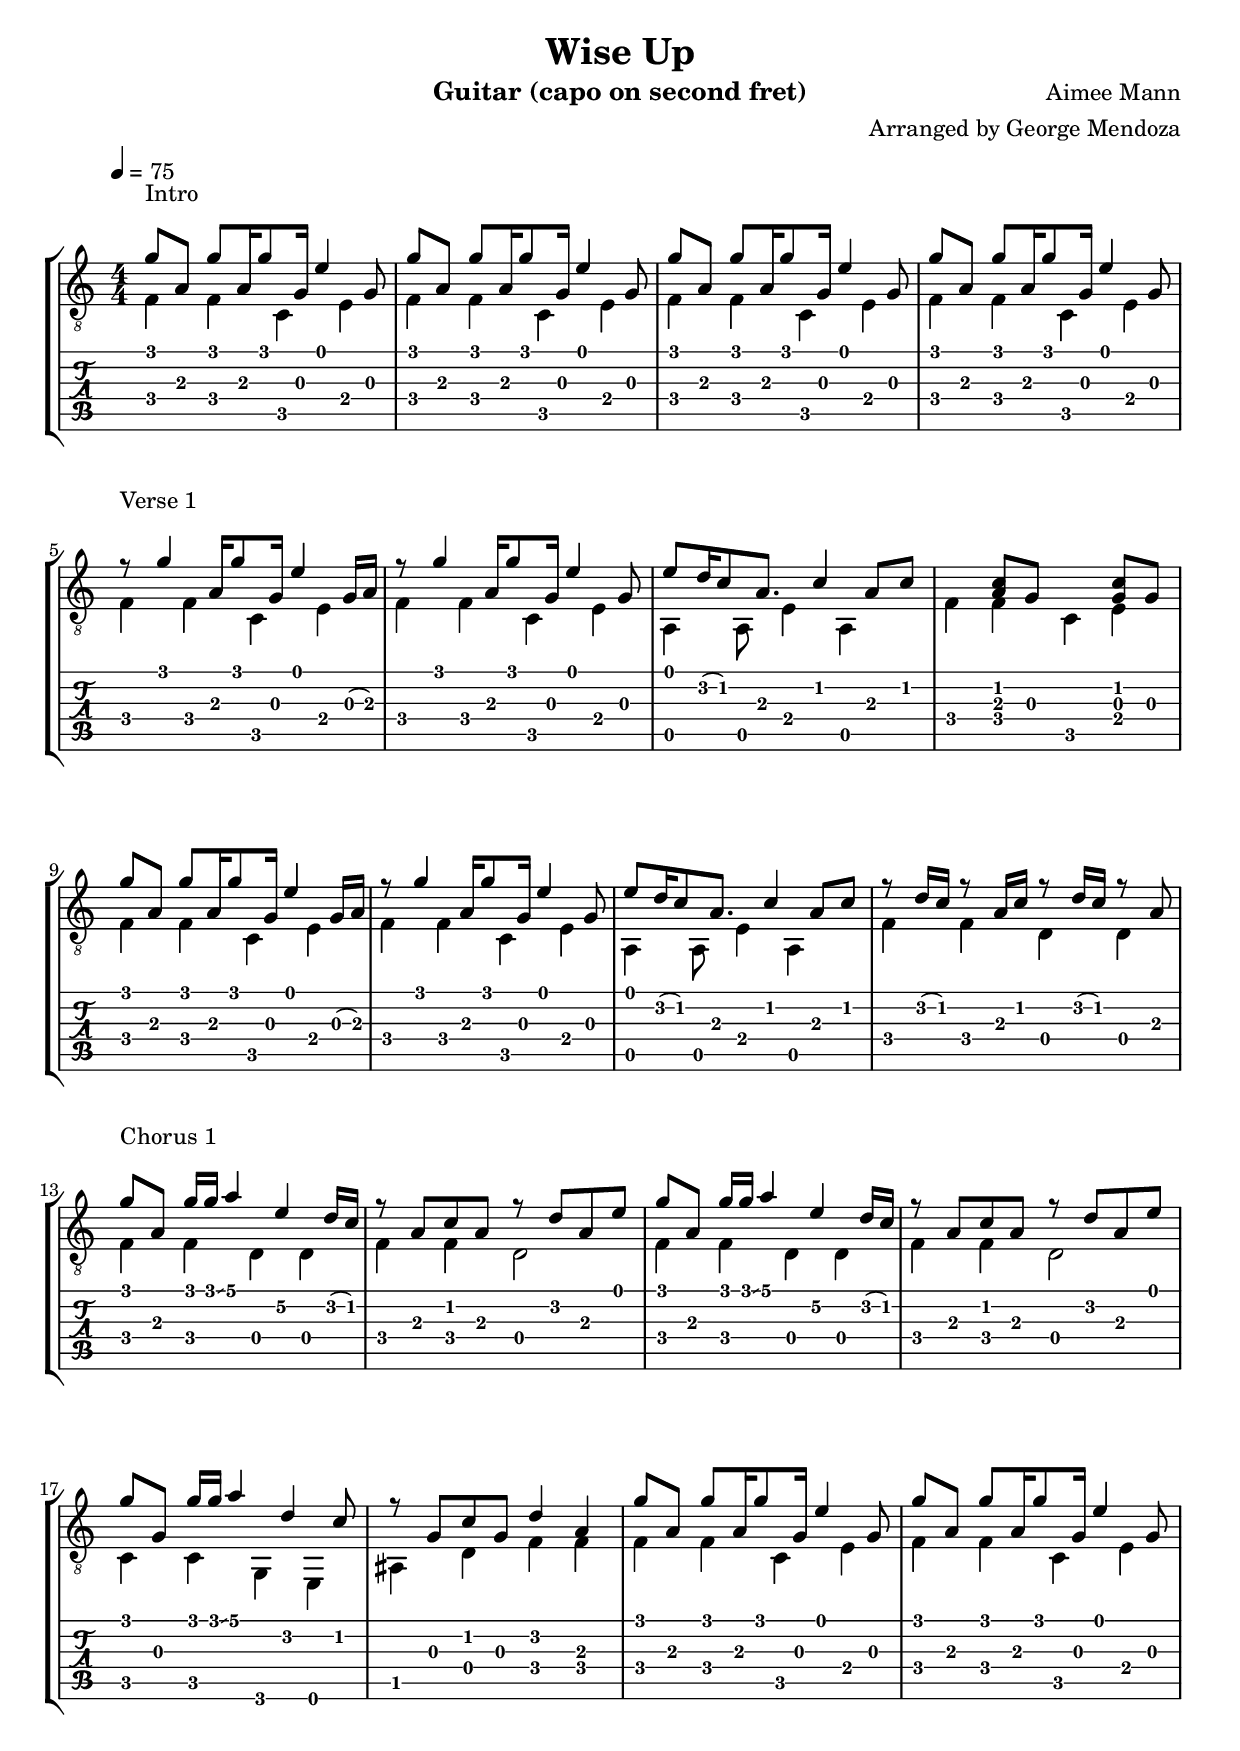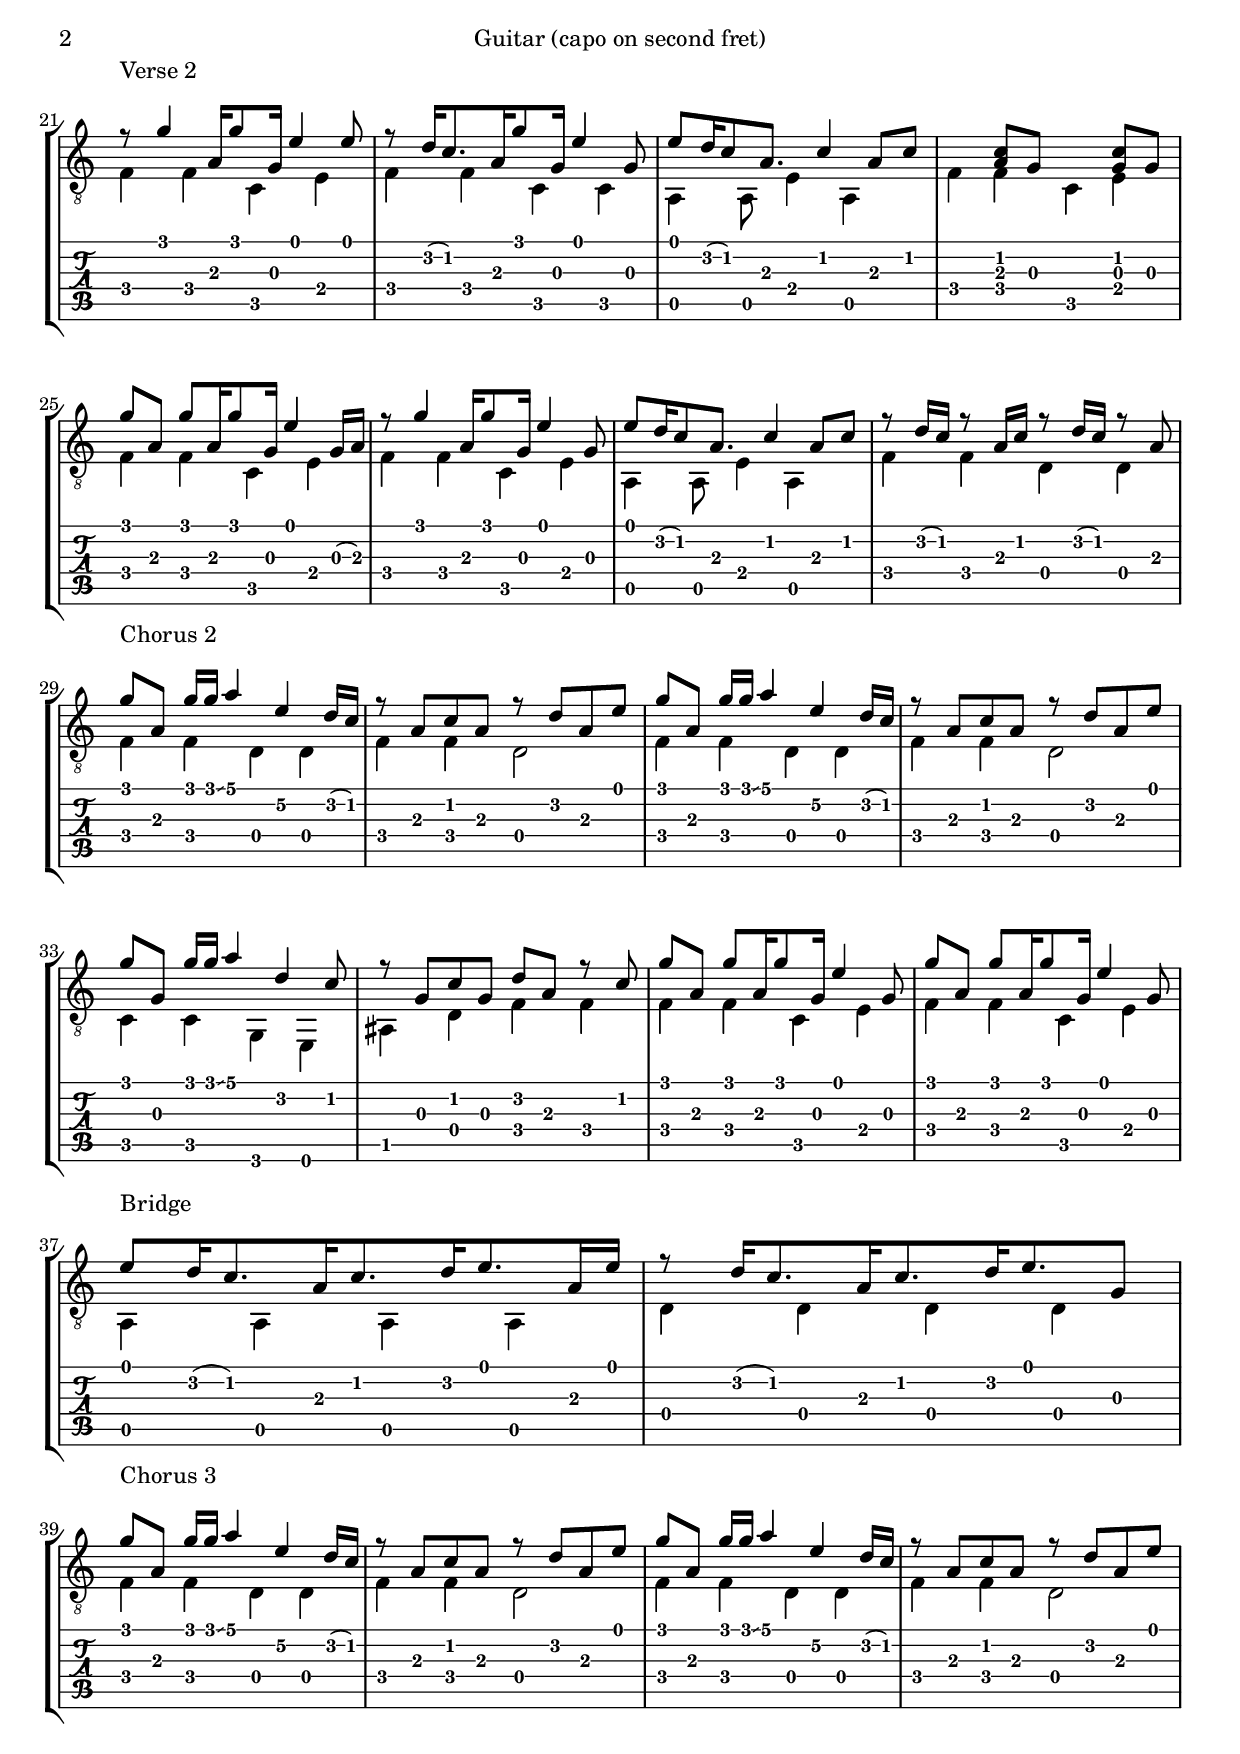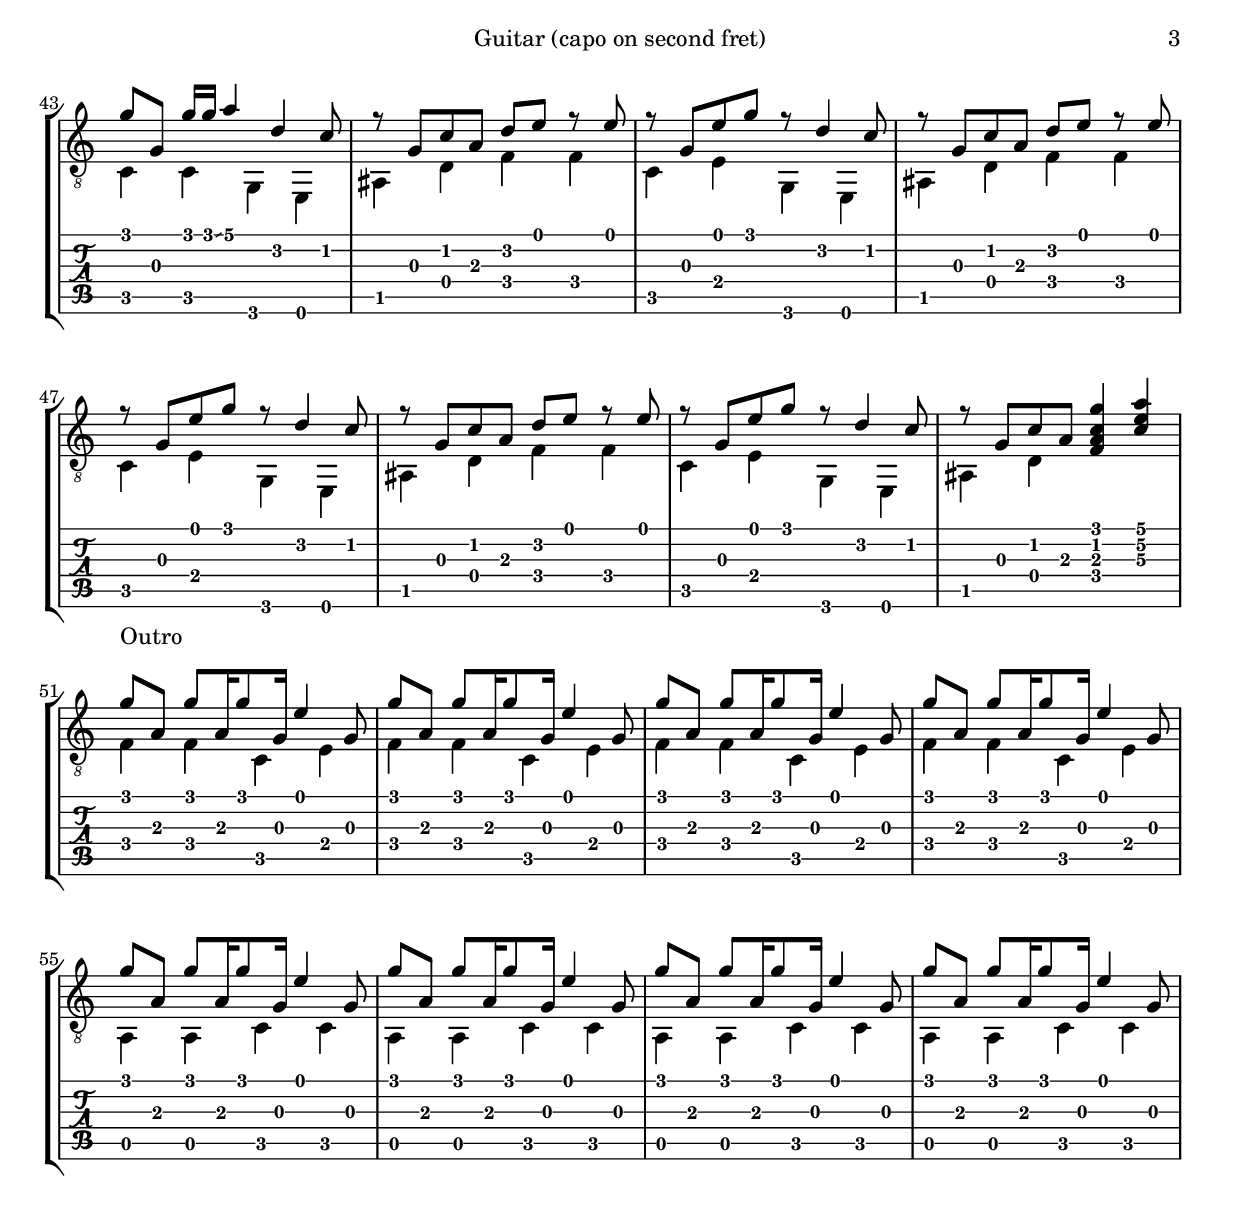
\version "2.12.3"
\include "english.ly"

\paper {
 indent = #0
}

\header {
  title = "Wise Up"
  composer = "Aimee Mann"
  arranger = "Arranged by George Mendoza"
  instrument = "Guitar (capo on second fret)"
}

%-----------------------------------------------------------------------
% Chord Sets

cChordSetAm = { r4-"Am" r r r }
cChordSetAmC = { r4-"Am" r r-"C" r }
cChordSetBbF = { r4-"Bb" r r-"F" r }
cChordSetCCGE = { r4-"C" r r-"G" r-"E" }
cChordSetD = { r4-"D" r r r }
cChordSetFC = { r4-"F" r r-"C" r }
cChordSetFD = { r4-"F" r r-"D" r }

%-----------------------------------------------------------------------
% Bars

vOneBarBeforeYouSign = { r8 <d'\2>16( <c'\2>8.) <a\3>16 <c'\2>8. <d'\2>16 <e'\1>8. <g\3>8 }
vTwoBarBeforeYouSign = { <d\4>4 <d\4>4 <d\4>4 <d\4>4 }
cBarBeforeYouSign = { \cChordSetD }

vOneBarBeganIt = { \skip 4 <a\3 c'\2 >8 <g\3>8 \skip 4 <g\3 c'\2 >8 <g\3>8 }
vTwoBarBeganIt = { <f\4>4 <f\4>4 <c\5>4 <e\4>4 }
cBarBeganIt = { \cChordSetFC }

vOneBarItThough = { r8 <d'\2>16( <c'\2>16) r8 <a\3>16 <c'\2>16 r8 <d'\2>16( <c'\2>16) r8 <a\3>8 }
vTwoBarItThough = { <f\4>4 <f\4>4 <d\4>4 <d\4>4 }
cBarItThough = { \cChordSetFD }

vOneBarFDm = { r8 <a\3>8 <c'\2>8 <a\3>8 r8 <d'\2>8 <a\3>8 <e'\1>8 }
vTwoBarFDm = { <f\4>4 <f\4>4 <d\4>2 }
cBarFDm = { \cChordSetFD }

vOneBarIntro = { <g'\1>8 <a\3>8 <g'\1>8 <a\3>16 <g'\1>8 <g\3>16 <e'\1>4 <g\3>8 }
vTwoBarIntro = { <f\4>4 <f\4>4 <c\5>4  <e\4>4 }
cBarIntro = { \cChordSetFC }

vOneBarItsNot = { r8 <g'\1>4 <a\3>16 <g'\1>8 <g\3>16 <e'\1>4 <g\3>16( <a\3>16) }
vTwoBarItsNot = { <f\4>4 <f\4>4 <c\5>4 <e\4>4 }
cBarItsNot = { \cChordSetFC }

vOneBarItsNotGoingToStop = { <g'\1>8 <a\3>8 <g'\1>16 <g'\1>16\glissando <a'\1>4 <e'\2>4 <d'\2>16( <c'\2>16) }
vTwoBarItsNotGoingToStop = { <f\4>4 <f\4>4 <d\4>4 <d\4>4 }
cBarItsNotGoingToStop = { \cChordSetFD }

vOneBarItsNotGoingToStopCcge = { <g'\1>8 <g\3>8 <g'\1>16 <g'\1>16\glissando <a'\1>4 <d'\2>4 <c'\2>8 }
vTwoBarItsNotGoingToStopCcge = { <c\5>4 <c\5>4 <g,\6>4 <e,\6>4 }
cBarItsNotGoingToStopCcge = { \cChordSetCCGE }

vOneBarItsNotGoingToStopCcgeTwo = { r8 <g\3>8 <e'\1>8 <g'\1>8 r8 <d'\2>4 <c'\2>8 }
vTwoBarItsNotGoingToStopCcgeTwo = { <c\5>4 <e\4>4 <g,\6>4 <e,\6>4 }
cBarItsNotGoingToStopCcgeTwo = { \cChordSetCCGE }

vOneBarOutro = { <g'\1>8 <a\3>8 <g'\1>8 <a\3>16 <g'\1>8 <g\3>16 <e'\1>4 <g\3>8 }
vTwoBarOutro = { <a,\5>4 <a,\5>4 <c\5>4  <c\5>4 }
cBarOutro = { \cChordSetAmC }

vOneBarPrepareAList = { <e'\1>8 <d'\2>16( <c'\2>8.) <a\3>16 <c'\2>8. <d'\2>16 <e'\1>8. <a\3>16 <e'\1>16 }
vTwoBarPrepareAList = { <a,\5>4 <a,\5>4 <a,\5>4 <a,\5>4 }
cBarPrepareAList = { \cChordSetAm }

vOneBarSoJustGiveUp = { r8 <g\3>8 <c'\2>8 <a\3>8 <a\3 c'\2 g'\1 f\4 >4 <c'\3 e'\2 a'\1 >4 }
vTwoBarSoJustGiveUp = { <as,\5>4 <d\4>4 \skip 2 }
cBarSoJustGiveUp = { \cChordSetBbF }

vOneBarTheresACure = { r8 <d'\2>16( <c'\2>8.) <a\3>16 <g'\1>8 <g\3>16 <e'\1>4 <g\3>8 }
vTwoBarTheresACure = { <f\4>4 <f\4>4 <c\5>4 <c\5>4 }
cBarTheresACure = { \cChordSetFC }

vOneBarTilYouWiseUp = { r8 <g\3>8 <c'\2>8 <g\3>8 <d'\2>4 <a\3>4 }
vTwoBarTilYouWiseUp = { <as,\5>4 <d\4>4 <f\4>4 <f\4>4 }
cBarTilYouWiseUp = { \cChordSetBbF }

vOneBarTilYouWiseUpTwo = { r8 <g\3>8 <c'\2>8 <g\3>8 <d'\2>8 <a\3>8 r8 <c'\2>8 }
vTwoBarTilYouWiseUpTwo = { <as,\5>4 <d\4>4 <f\4>4 <f\4>4 }
cBarTilYouWiseUpTwo = { \cChordSetBbF }

vOneBarTilYouWiseUpThree = { r8 <g\3>8 <c'\2>8 <a\3>8 <d'\2>8 <e'\1>8 r8 <e'\1>8 }
vTwoBarTilYouWiseUpThree = { <as,\5>4 <d\4>4 <f\4>4 <f\4>4 }
cBarTilYouWiseUpThree = { \cChordSetBbF }

vOneBarWhatYouThought = { r8 <g'\1>4 <a\3>16 <g'\1>8 <g\3>16 <e'\1>4 <g\3>8 }
vTwoBarWhatYouThought = { <f\4>4 <f\4>4 <c\5>4 <e\4>4 }
cBarWhatYouThought = { \cChordSetFC }

vOneBarWhenYouFirst = { <e'\1>8 <d'\2>16( <c'\2>8) <a\3>8. <c'\2>4 <a\3>8 <c'\2>8 }
vTwoBarWhenYouFirst = { <a,\5>4 <a,\5>8 <e\4>4 <a,\5>4 \skip 8 }
cBarWhenYouFirst = { \cChordSetAm }

vOneBarYouGot = { <g'\1>8 <a\3>8 <g'\1>8 <a\3>16 <g'\1>8 <g\3>16 <e'\1>4 <g\3>16( <a\3>16) }
vTwoBarYouGot = { <f\4>4 <f\4>4 <c\5>4 <e\4>4 }
cBarYouGot = { \cChordSetFC }

vOneBarYoureSure = { r8 <g'\1>4 <a\3>16 <g'\1>8 <g\3>16 <e'\1>4 <e'\1>8 }
vTwoBarYoureSure = { <f\4>4 <f\4>4 <c\5>4 <e\4>4 }
cBarYoureSure = { \cChordSetFC }


%-----------------------------------------------------------------------
% Lines

vOneLineChorusOneLineOne = { \vOneBarItsNotGoingToStop \vOneBarFDm \vOneBarItsNotGoingToStop \vOneBarFDm \break }
vTwoLineChorusOneLineOne = { \vTwoBarItsNotGoingToStop \vTwoBarFDm \vTwoBarItsNotGoingToStop \vTwoBarFDm \break }
cLineChorusOneLineOne = { \cBarItsNotGoingToStop \cBarFDm \cBarItsNotGoingToStop \cBarFDm }

vOneLineIntroLineOne = { \vOneBarIntro \vOneBarIntro \vOneBarIntro \vOneBarIntro \break }
vTwoLineIntroLineOne = { \vTwoBarIntro \vTwoBarIntro \vTwoBarIntro \vTwoBarIntro \break }
cLineIntroLineOne = { \cBarIntro \cBarIntro \cBarIntro \cBarIntro }

vOneLineVerseOneLineTwo = { \vOneBarYouGot \vOneBarWhatYouThought \vOneBarWhenYouFirst \vOneBarItThough \break }
vTwoLineVerseOneLineTwo = { \vTwoBarYouGot \vTwoBarWhatYouThought \vTwoBarWhenYouFirst \vTwoBarItThough \break }
cLineVerseOneLineTwo = { \cBarYouGot \cBarWhatYouThought \cBarWhenYouFirst \cBarItThough }

vOneLineVerseOneLineOne = { \vOneBarItsNot \vOneBarWhatYouThought \vOneBarWhenYouFirst \vOneBarBeganIt \break }
vTwoLineVerseOneLineOne = { \vTwoBarItsNot \vTwoBarWhatYouThought \vTwoBarWhenYouFirst \vTwoBarBeganIt \break }
cLineVerseOneLineOne = { \cBarItsNot \cBarWhatYouThought \cBarWhenYouFirst \cBarBeganIt }

vOneLineChorusOneLineTwo = { \vOneBarItsNotGoingToStopCcge \vOneBarTilYouWiseUp \vOneBarIntro \vOneBarIntro \break }
vTwoLineChorusOneLineTwo = { \vTwoBarItsNotGoingToStopCcge \vTwoBarTilYouWiseUp \vTwoBarIntro \vTwoBarIntro \break }
cLineChorusOneLineTwo = { \cBarItsNotGoingToStopCcge \cBarTilYouWiseUp \cBarIntro \cBarIntro }

vOneLineVerseTwoLineOne = { \vOneBarYoureSure \vOneBarTheresACure \vOneBarWhenYouFirst \vOneBarBeganIt \break }
vTwoLineVerseTwoLineOne = { \vTwoBarYoureSure \vTwoBarTheresACure \vTwoBarWhenYouFirst \vTwoBarBeganIt \break }
cLineVerseTwoLineOne = { \cBarYoureSure \cBarTheresACure \cBarWhenYouFirst \cBarBeganIt }

vOneLineChorusTwoLineTwo = { \vOneBarItsNotGoingToStopCcge \vOneBarTilYouWiseUpTwo \vOneBarIntro \vOneBarIntro \break }
vTwoLineChorusTwoLineTwo = { \vTwoBarItsNotGoingToStopCcge \vTwoBarTilYouWiseUpTwo \vTwoBarIntro \vTwoBarIntro \break }
cLineChorusTwoLineTwo = { \cBarItsNotGoingToStopCcge \cBarTilYouWiseUpTwo \cBarIntro \cBarIntro }

vOneLineBridgeLineOne = { \vOneBarPrepareAList \vOneBarBeforeYouSign \break }
vTwoLineBridgeLineOne = { \vTwoBarPrepareAList \vTwoBarBeforeYouSign \break }
cLineBridgeLineOne = { \cBarPrepareAList \cBarBeforeYouSign }

vOneLineChorusThreeLineTwo = { \vOneBarItsNotGoingToStopCcge \vOneBarTilYouWiseUpThree \vOneBarItsNotGoingToStopCcgeTwo \vOneBarTilYouWiseUpThree \break }
vTwoLineChorusThreeLineTwo = { \vTwoBarItsNotGoingToStopCcge \vTwoBarTilYouWiseUpThree \vTwoBarItsNotGoingToStopCcgeTwo \vTwoBarTilYouWiseUpThree \break }
cLineChorusThreeLineTwo = { \cBarItsNotGoingToStopCcge \cBarTilYouWiseUpThree \cBarItsNotGoingToStopCcgeTwo \cBarTilYouWiseUpThree }

vOneLineChorusThreeLineThree = { \vOneBarItsNotGoingToStopCcgeTwo \vOneBarTilYouWiseUpThree \vOneBarItsNotGoingToStopCcgeTwo \vOneBarSoJustGiveUp \break }
vTwoLineChorusThreeLineThree = { \vTwoBarItsNotGoingToStopCcgeTwo \vTwoBarTilYouWiseUpThree \vTwoBarItsNotGoingToStopCcgeTwo \vTwoBarSoJustGiveUp \break }
cLineChorusThreeLineThree = { \cBarItsNotGoingToStopCcgeTwo \cBarTilYouWiseUpThree \cBarItsNotGoingToStopCcgeTwo \cBarSoJustGiveUp }

vOneLineOutroLineTwo = { \vOneBarOutro \vOneBarOutro \vOneBarOutro \vOneBarOutro \break }
vTwoLineOutroLineTwo = { \vTwoBarOutro \vTwoBarOutro \vTwoBarOutro \vTwoBarOutro \break }
cLineOutroLineTwo = { \cBarOutro \cBarOutro \cBarOutro \cBarOutro }


%-----------------------------------------------------------------------
% Stanzas

vOneStanzaIntro = { \vOneLineIntroLineOne }
vTwoStanzaIntro = { \vTwoLineIntroLineOne }
cStanzaIntro = { \cLineIntroLineOne }

vOneStanzaVerseOne = { \vOneLineVerseOneLineOne \vOneLineVerseOneLineTwo }
vTwoStanzaVerseOne = { \vTwoLineVerseOneLineOne \vTwoLineVerseOneLineTwo }
cStanzaVerseOne = { \cLineVerseOneLineOne \cLineVerseOneLineTwo }

vOneStanzaChorusOne = { \vOneLineChorusOneLineOne \vOneLineChorusOneLineTwo }
vTwoStanzaChorusOne = { \vTwoLineChorusOneLineOne \vTwoLineChorusOneLineTwo }
cStanzaChorusOne = { \cLineChorusOneLineOne \cLineChorusOneLineTwo }

vOneStanzaVerseTwo = { \vOneLineVerseTwoLineOne \vOneLineVerseOneLineTwo }
vTwoStanzaVerseTwo = { \vTwoLineVerseTwoLineOne \vTwoLineVerseOneLineTwo }
cStanzaVerseTwo = { \cLineVerseTwoLineOne \cLineVerseOneLineTwo }

vOneStanzaChorusTwo = { \vOneLineChorusOneLineOne \vOneLineChorusTwoLineTwo }
vTwoStanzaChorusTwo = { \vTwoLineChorusOneLineOne \vTwoLineChorusTwoLineTwo }
cStanzaChorusTwo = { \cLineChorusOneLineOne \cLineChorusTwoLineTwo }

vOneStanzaBridge = { \vOneLineBridgeLineOne }
vTwoStanzaBridge = { \vTwoLineBridgeLineOne }
cStanzaBridge = { \cLineBridgeLineOne }

vOneStanzaChorusThree = { \vOneLineChorusOneLineOne \vOneLineChorusThreeLineTwo \vOneLineChorusThreeLineThree }
vTwoStanzaChorusThree = { \vTwoLineChorusOneLineOne \vTwoLineChorusThreeLineTwo \vTwoLineChorusThreeLineThree }
cStanzaChorusThree = { \cLineChorusOneLineOne \cLineChorusThreeLineTwo \cLineChorusThreeLineThree }

vOneStanzaOutro = { \vOneLineIntroLineOne \vOneLineOutroLineTwo }
vTwoStanzaOutro = { \vTwoLineIntroLineOne \vTwoLineOutroLineTwo }
cStanzaOutro = { \cLineIntroLineOne \cLineOutroLineTwo }


%-----------------------------------------------------------------------
% Scores

vOneScoreTabOneScoreOne = { \vOneStanzaIntro \vOneStanzaVerseOne \vOneStanzaChorusOne \vOneStanzaVerseTwo \vOneStanzaChorusTwo \vOneStanzaBridge \vOneStanzaChorusThree \vOneStanzaOutro }
vTwoScoreTabOneScoreOne = { \vTwoStanzaIntro \vTwoStanzaVerseOne \vTwoStanzaChorusOne \vTwoStanzaVerseTwo \vTwoStanzaChorusTwo \vTwoStanzaBridge \vTwoStanzaChorusThree \vTwoStanzaOutro }
cScoreTabOneScoreOne = { \cStanzaIntro \cStanzaVerseOne \cStanzaChorusOne \cStanzaVerseTwo \cStanzaChorusTwo \cStanzaBridge \cStanzaChorusThree \cStanzaOutro }


%-----------------------------------------------------------------------
% Voices

vOne = {
  \transposition d''
  \vOneScoreTabOneScoreOne
}

vTwo = {
  \transposition d'
  \vTwoScoreTabOneScoreOne
}


%-----------------------------------------------------------------------
% Stanza Headings

stanzaHeadings = {
  r1^"Intro" r r r
  r1^"Verse 1" r r r r r r r
  r1^"Chorus 1" r r r r r r r
  r1^"Verse 2" r r r r r r r
  r1^"Chorus 2" r r r r r r r
  r1^"Bridge" r
  r1^"Chorus 3" r r r r r r r r r r r
  r1^"Outro" r r r r r r r
}

%-----------------------------------------------------------------------
% Chord Headings

chordHeadings = { \cScoreTabOneScoreOne }

%-----------------------------------------------------------------------

\score {
  \new StaffGroup <<
    \new Staff <<
      \tempo 4 = 75

      \clef "treble_8"

      \new Voice \with { \remove Rest_engraver } {
        \stanzaHeadings
      }

      \new Voice {
        \voiceOne
        \vOne
      }
      \new Voice {
        \voiceTwo
        \vTwo
      }
    >>

    \new TabStaff <<
      \new TabVoice {
        \slurUp
        \vOne
      }
      \new TabVoice {
        \slurUp
        \vTwo
      }
      \new TabVoice {
        \chordHeadings
      }
    >>
  >>

  \layout {
    \context { \Staff
      \override TimeSignature #'style = #'numbered
      \override StringNumber #'transparent = ##t
    }
    \context { \TabStaff
      \override TimeSignature #'style = #'numbered
    }
    \context { \Voice
      \remove Slur_engraver
    }
    \context { \TabVoice
      \remove Dots_engraver
      \remove Stem_engraver
      \remove Rest_engraver
    }
  }
}

% showLastLength = R1*4
\score {
  \new Staff \with {midiInstrument = #"acoustic guitar (nylon)"} <<
    \tempo 4 = 75

    \clef "treble_8"

    \new Voice {
      \unfoldRepeats {
        \vOne
      }
    }
    \new Voice {
      \unfoldRepeats {
        \vTwo
      }
    }
  >>

  \midi {}
}
